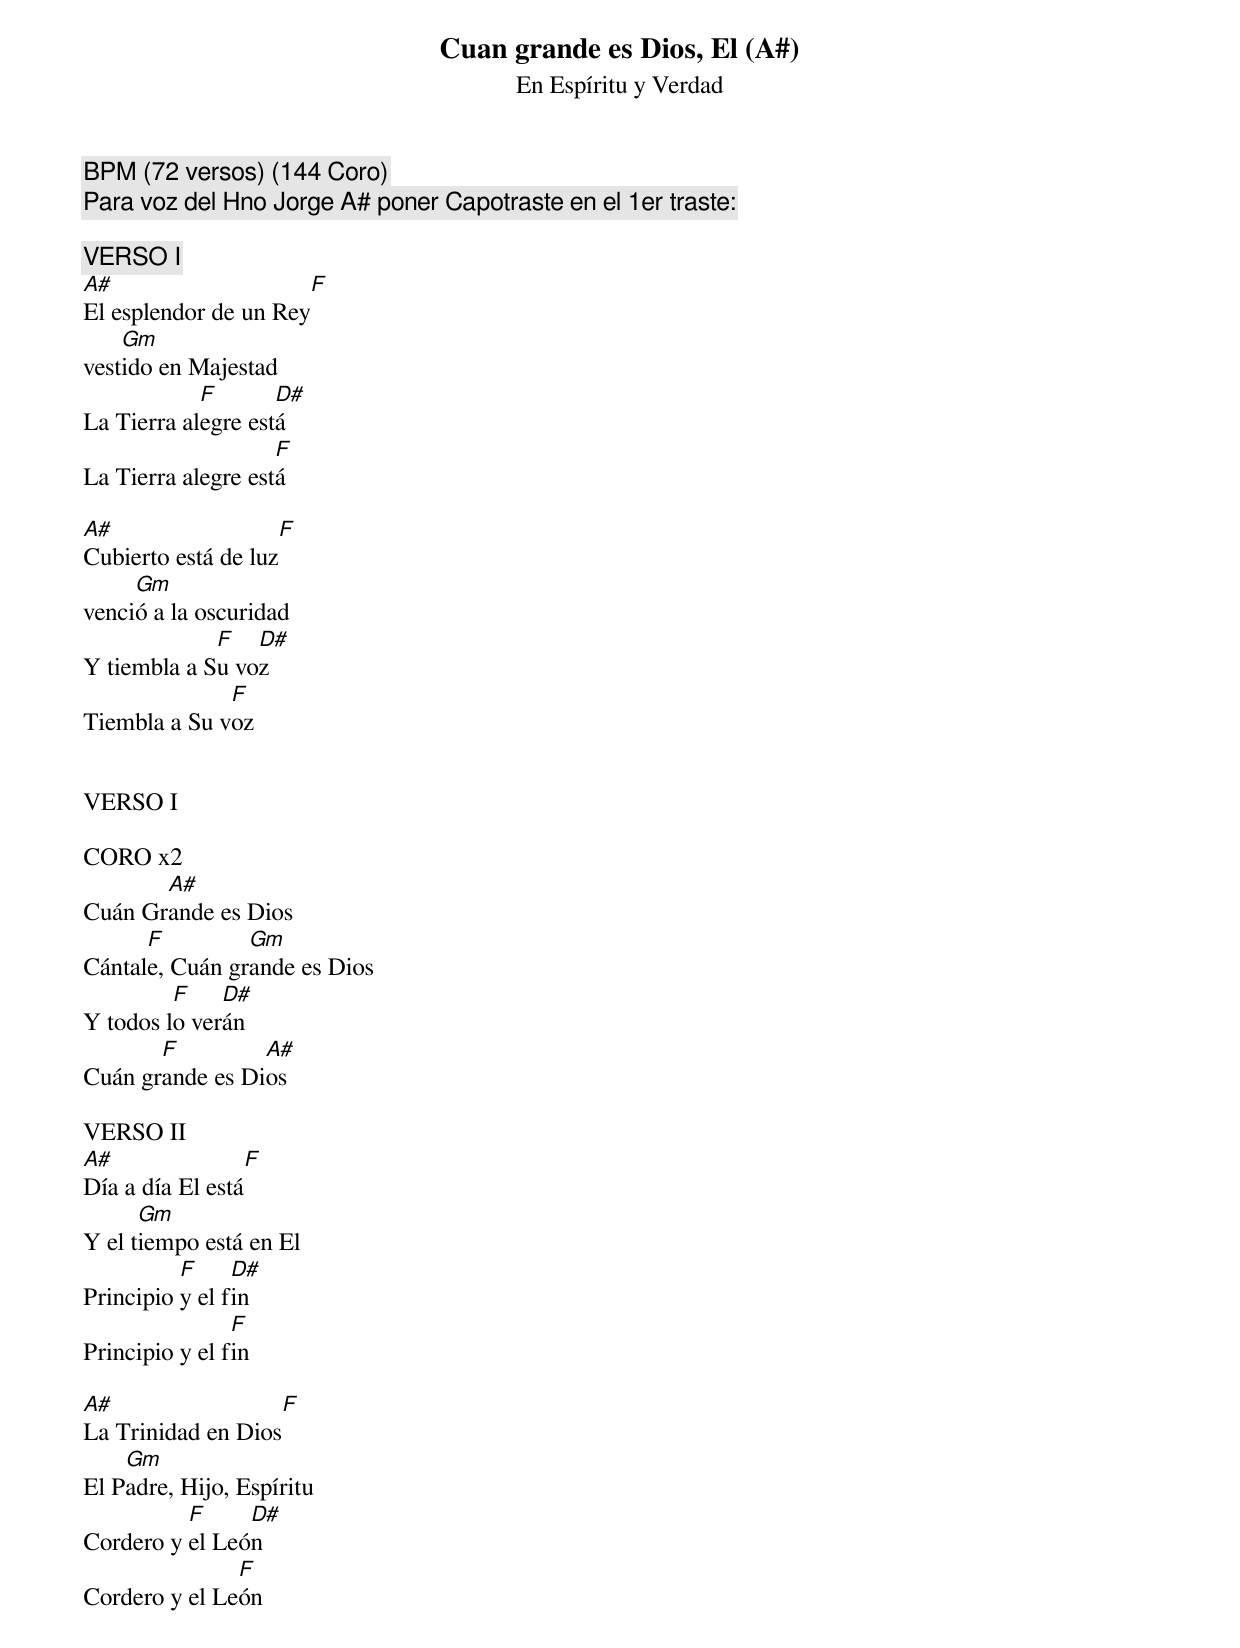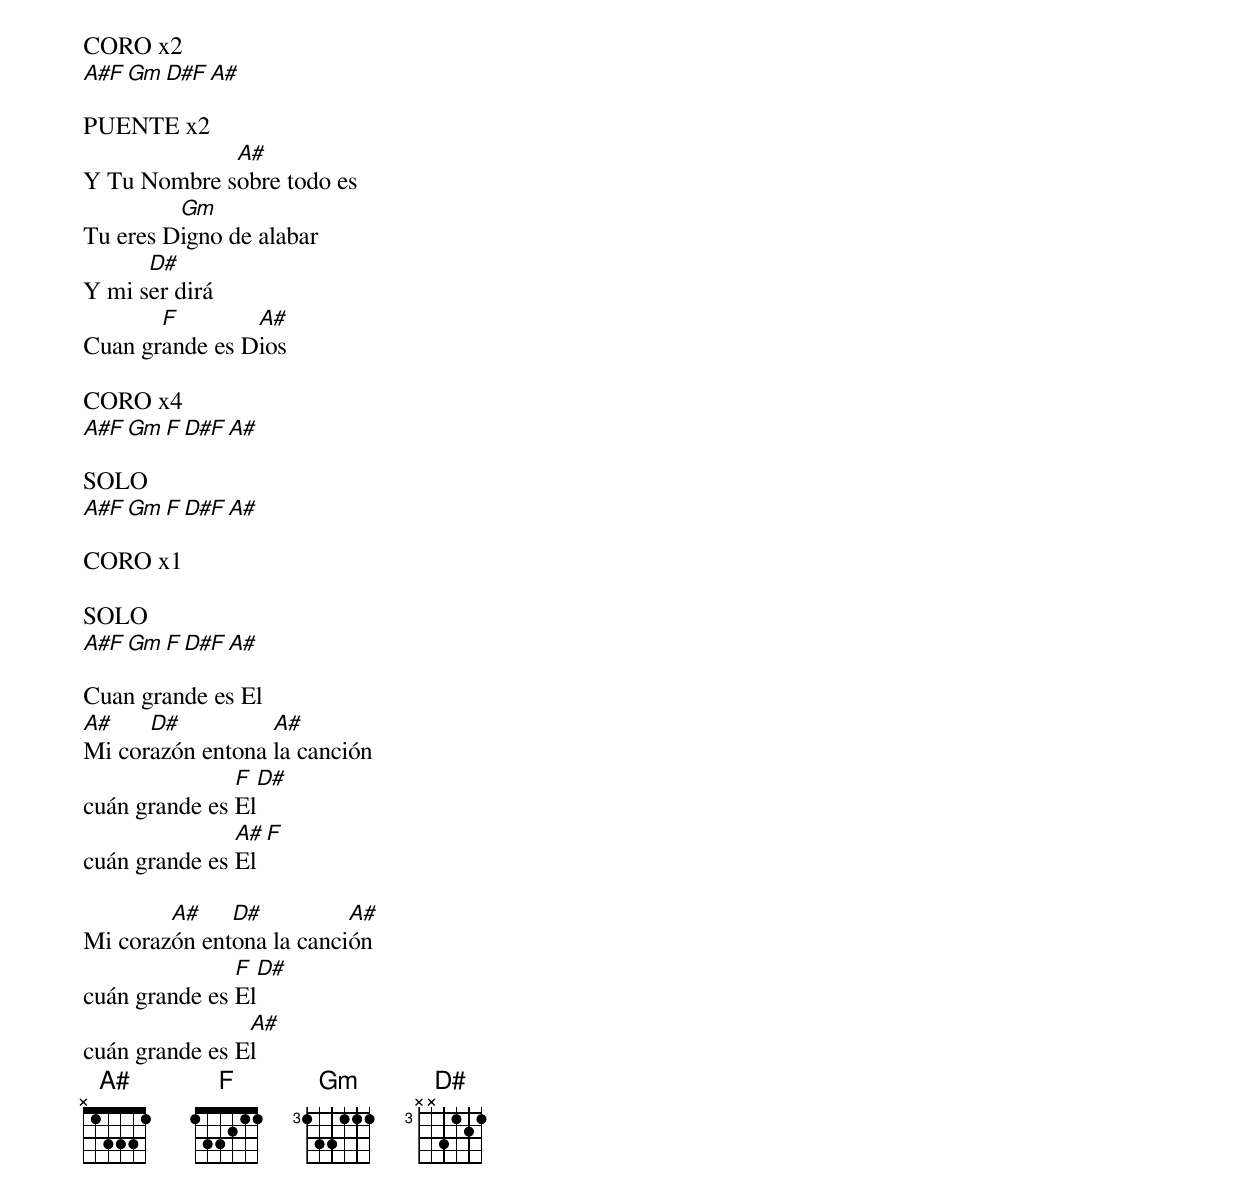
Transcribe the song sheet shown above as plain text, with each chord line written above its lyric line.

Cuan grande es Dios, El (A#)
En Espíritu y Verdad
BPM (72 versos) (144 Coro)
Para voz del Hno Jorge A# poner Capotraste en el 1er traste:

VERSO I
A#                      F
El esplendor de un Rey
    Gm
vestido en Majestad
            F       D#
La Tierra alegre está
                    F
La Tierra alegre está

A#                    F
Cubierto está de luz
     Gm
venció a la oscuridad
             F   D#
Y tiembla a Su voz
              F
Tiembla a Su voz


VERSO I

CORO x2
       A#
Cuán Grande es Dios
      F         Gm
Cántale, Cuán grande es Dios
         F    D#
Y todos lo verán
       F         A#
Cuán grande es Dios

VERSO II
A#                 F
Día a día El está
      Gm
Y el tiempo está en El
          F     D#
Principio y el fin
                F
Principio y el fin

A#                   F
La Trinidad en Dios
    Gm
El Padre, Hijo, Espíritu
          F     D#
Cordero y el León
               F
Cordero y el León

CORO x2
A#F Gm  D#F A#

PUENTE x2
             A#
Y Tu Nombre sobre todo es
         Gm
Tu eres Digno de alabar
      D#
Y mi ser dirá
       F        A#
Cuan grande es Dios

CORO x4
A#F Gm  F D#F A#

SOLO
A#F Gm  F D#F A#

CORO x1

SOLO
A#F Gm  F D#F A#

Cuan grande es El
A#    D#          A#
Mi corazón entona la canción
               F     D#
cuán grande es El
               A#  F
cuán grande es El

        A#    D#          A#
Mi corazón entona la canción
               F     D#
cuán grande es El
                A#
cuán grande es El
